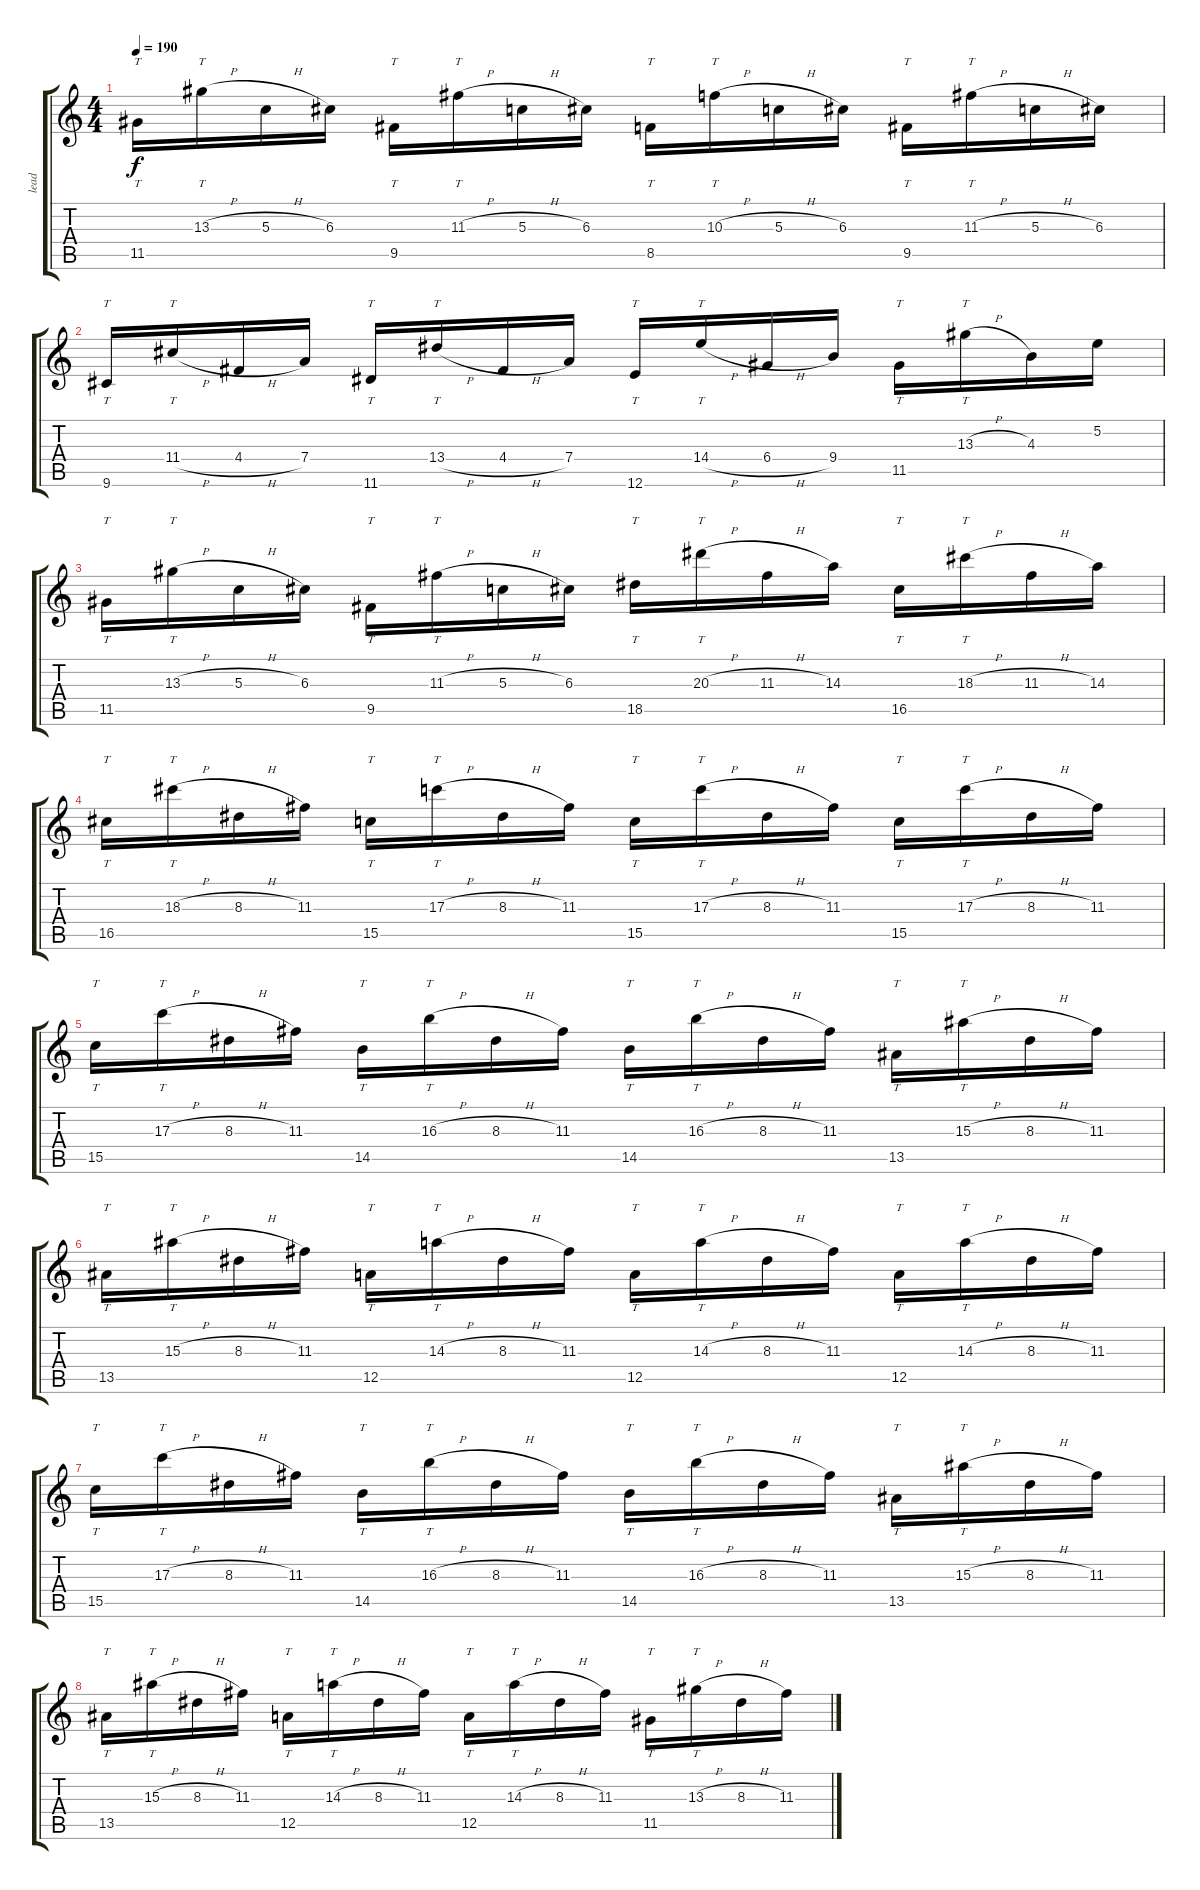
\track ("lead" "lead") {instrument distortionguitar}
\staff {score tabs}
\tuning (E4 B3 G3 D3 A2 E2) {hide}
\ts (4 4)
\tempo 190
\clef g2
\ks c
11.5.16{tt dy f} 13.3{h}.16{tt} 5.3{h}.16 6.3.16 9.5.16{tt} 11.3{h}.16{tt} 5.3{h}.16 6.3.16 8.5.16{tt} 10.3{h}.16{tt} 5.3{h}.16 6.3.16 9.5.16{tt} 11.3{h}.16{tt} 5.3{h}.16 6.3.16 |
9.6.16{tt} 11.4{h}.16{tt} 4.4{h}.16 7.4.16 11.6.16{tt} 13.4{h}.16{tt} 4.4{h}.16 7.4.16 12.6.16{tt} 14.4{h}.16{tt} 6.4{h}.16 9.4.16 11.5.16{tt} 13.3{h}.16{tt} 4.3.16 5.2.16 |
11.5.16{tt} 13.3{h}.16{tt} 5.3{h}.16 6.3.16 9.5.16{tt} 11.3{h}.16{tt} 5.3{h}.16 6.3.16 18.5.16{tt} 20.3{h}.16{tt} 11.3{h}.16 14.3.16 16.5.16{tt} 18.3{h}.16{tt} 11.3{h}.16 14.3.16 |
16.5.16{tt} 18.3{h}.16{tt} 8.3{h}.16 11.3.16 15.5.16{tt} 17.3{h}.16{tt} 8.3{h}.16 11.3.16 15.5.16{tt} 17.3{h}.16{tt} 8.3{h}.16 11.3.16 15.5.16{tt} 17.3{h}.16{tt} 8.3{h}.16 11.3.16 |
15.5.16{tt} 17.3{h}.16{tt} 8.3{h}.16 11.3.16 14.5.16{tt} 16.3{h}.16{tt} 8.3{h}.16 11.3.16 14.5.16{tt} 16.3{h}.16{tt} 8.3{h}.16 11.3.16 13.5.16{tt} 15.3{h}.16{tt} 8.3{h}.16 11.3.16 |
13.5.16{tt} 15.3{h}.16{tt} 8.3{h}.16 11.3.16 12.5.16{tt} 14.3{h}.16{tt} 8.3{h}.16 11.3.16 12.5.16{tt} 14.3{h}.16{tt} 8.3{h}.16 11.3.16 12.5.16{tt} 14.3{h}.16{tt} 8.3{h}.16 11.3.16 |
15.5.16{tt} 17.3{h}.16{tt} 8.3{h}.16 11.3.16 14.5.16{tt} 16.3{h}.16{tt} 8.3{h}.16 11.3.16 14.5.16{tt} 16.3{h}.16{tt} 8.3{h}.16 11.3.16 13.5.16{tt} 15.3{h}.16{tt} 8.3{h}.16 11.3.16 |
13.5.16{tt} 15.3{h}.16{tt} 8.3{h}.16 11.3.16 12.5.16{tt} 14.3{h}.16{tt} 8.3{h}.16 11.3.16 12.5.16{tt} 14.3{h}.16{tt} 8.3{h}.16 11.3.16 11.5.16{tt} 13.3{h}.16{tt} 8.3{h}.16 11.3.16
